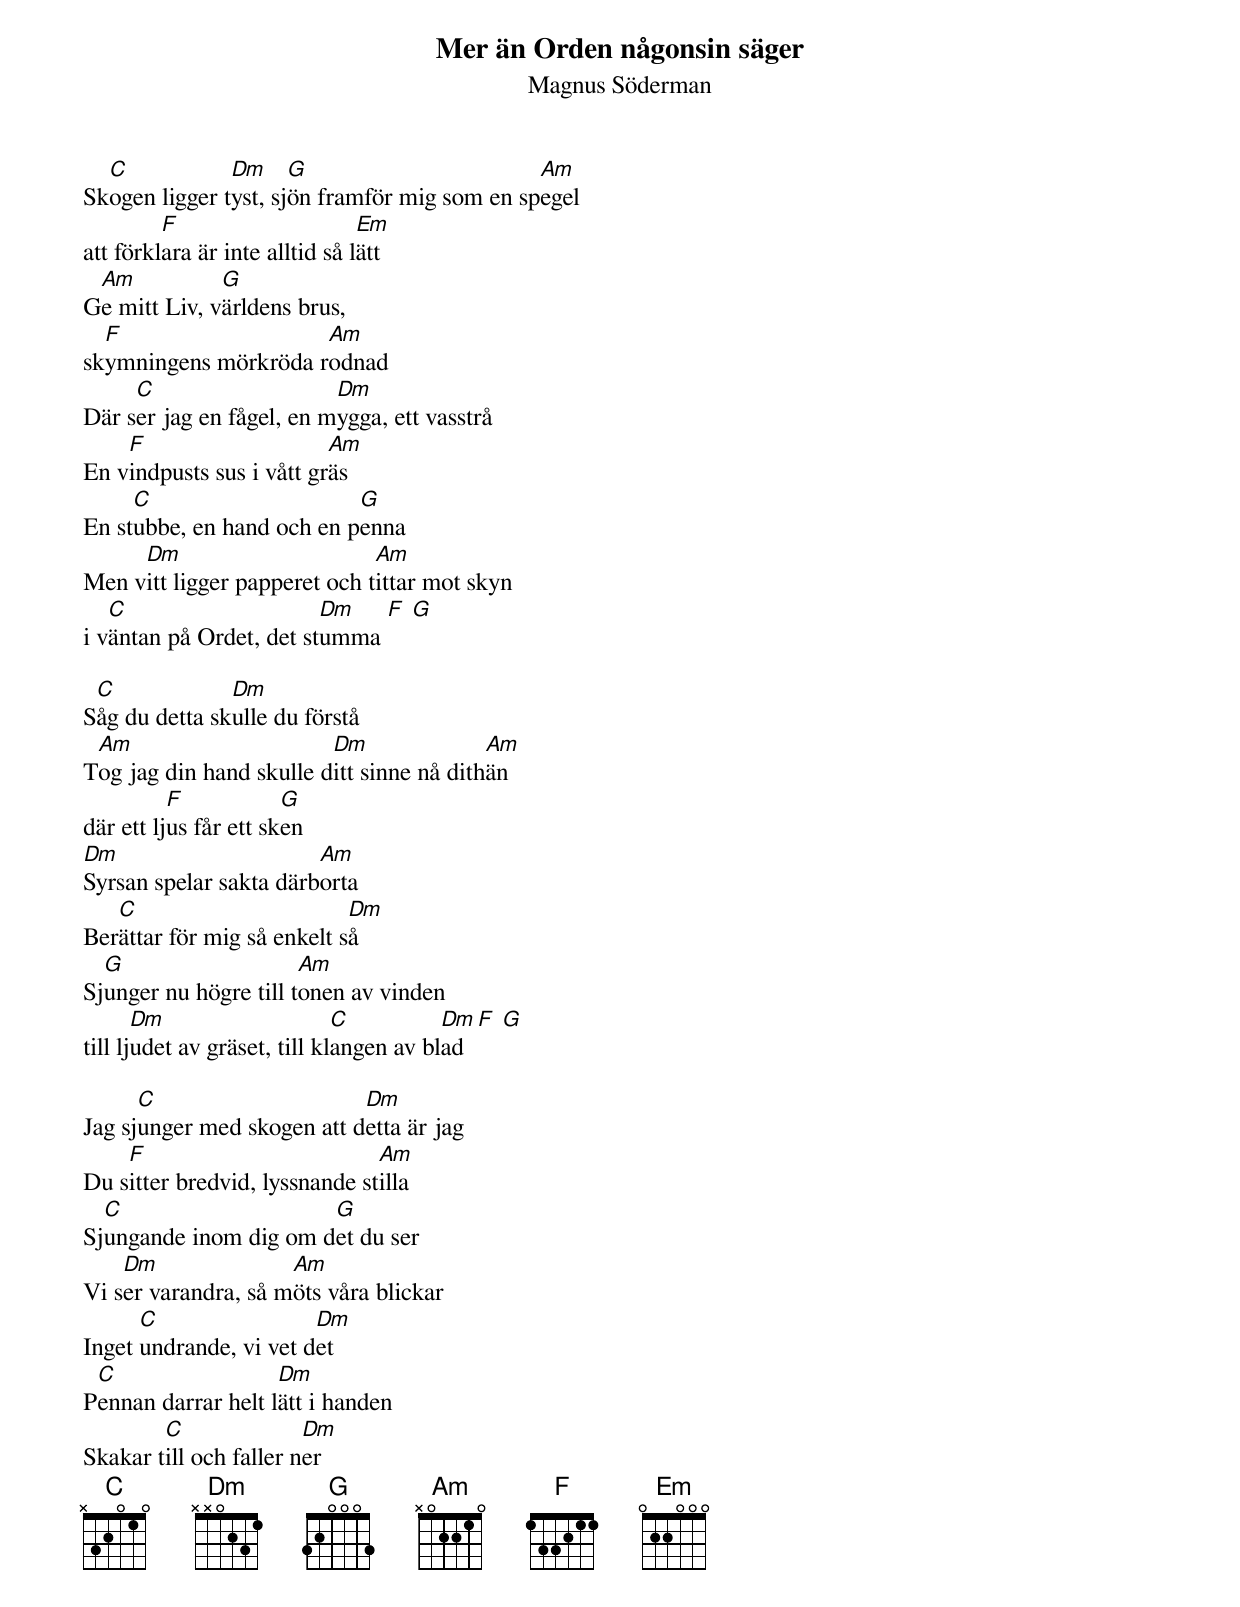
{t:Mer än Orden någonsin säger}
{st:Magnus Söderman}
Sk[C]ogen ligger t[Dm]yst, sj[G]ön framför mig som en sp[Am]egel
att förkl[F]ara är inte alltid så l[Em]ätt
G[Am]e mitt Liv, v[G]ärldens brus,
sk[F]ymningens mörkröda r[Am]odnad
Där s[C]er jag en fågel, en m[Dm]ygga, ett vasstrå
En v[F]indpusts sus i vått gr[Am]äs
En st[C]ubbe, en hand och en p[G]enna
Men v[Dm]itt ligger papperet och t[Am]ittar mot skyn
i v[C]äntan på Ordet, det st[Dm]umma [F] [G]

S[C]åg du detta sk[Dm]ulle du förstå
T[Am]og jag din hand skulle d[Dm]itt sinne nå dith[Am]än
där ett lj[F]us får ett sk[G]en
[Dm]Syrsan spelar sakta därb[Am]orta
Ber[C]ättar för mig så enkelt s[Dm]å
Sj[G]unger nu högre till t[Am]onen av vinden
till lj[Dm]udet av gräset, till kl[C]angen av bl[Dm]ad [F] [G]

Jag sj[C]unger med skogen att d[Dm]etta är jag
Du s[F]itter bredvid, lyssnande st[Am]illa
Sj[C]ungande inom dig om d[G]et du ser
Vi s[Dm]er varandra, så m[Am]öts våra blickar
Inget [C]undrande, vi vet d[Dm]et
P[C]ennan darrar helt l[Dm]ätt i handen
Skakar t[C]ill och faller n[Dm]er
